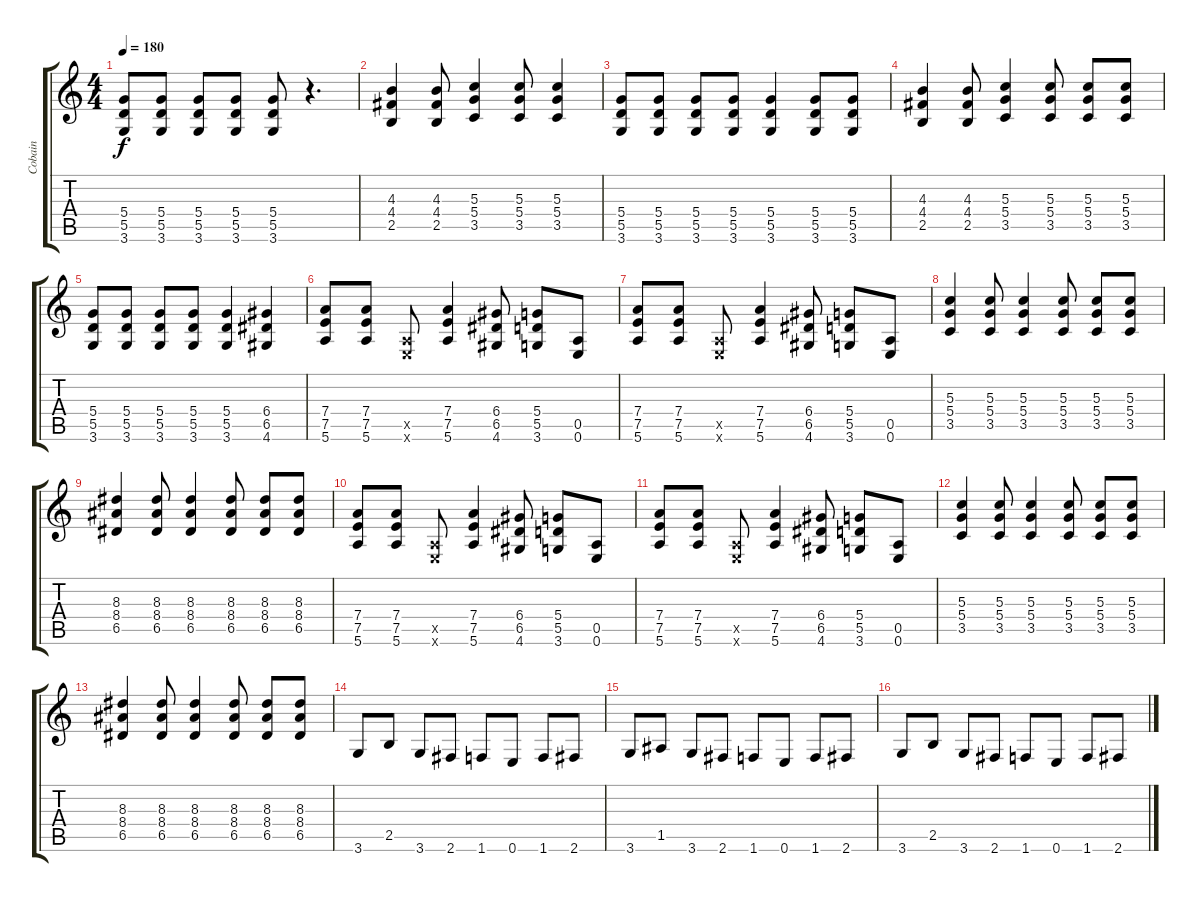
\track ("Cobain" "Cobain") {instrument distortionguitar}
\staff {score tabs}
\tuning (E4 B3 G3 D3 A2 E2) {hide}
\ts (4 4)
\tempo 180
\clef g2
\ks c
(5.4 5.5 3.6).8{dy f} (5.4 5.5 3.6).8 (5.4 5.5 3.6).8 (5.4 5.5 3.6).8 (5.4 5.5 3.6).8 r.4{d} |
(4.3 4.4 2.5).4 (4.3 4.4 2.5).8 (5.3 5.4 3.5).4 (5.3 5.4 3.5).8 (5.3 5.4 3.5).4 |
(5.4 5.5 3.6).8 (5.4 5.5 3.6).8 (5.4 5.5 3.6).8 (5.4 5.5 3.6).8 (5.4 5.5 3.6).4 (5.4 5.5 3.6).8 (5.4 5.5 3.6).8 |
(4.3 4.4 2.5).4 (4.3 4.4 2.5).8 (5.3 5.4 3.5).4 (5.3 5.4 3.5).8 (5.3 5.4 3.5).8 (5.3 5.4 3.5).8 |
(5.4 5.5 3.6).8 (5.4 5.5 3.6).8 (5.4 5.5 3.6).8 (5.4 5.5 3.6).8 (5.4 5.5 3.6).4 (6.4 6.5 4.6).4 |
(7.4 7.5 5.6).8 (7.4 7.5 5.6).8 (0.5{x} 0.6{x}).8 (7.4 7.5 5.6).4 (6.4 6.5 4.6).8 (5.4 5.5 3.6).8 (0.5 0.6).8 |
(7.4 7.5 5.6).8 (7.4 7.5 5.6).8 (0.5{x} 0.6{x}).8 (7.4 7.5 5.6).4 (6.4 6.5 4.6).8 (5.4 5.5 3.6).8 (0.5 0.6).8 |
(5.3 5.4 3.5).4 (5.3 5.4 3.5).8 (5.3 5.4 3.5).4 (5.3 5.4 3.5).8 (5.3 5.4 3.5).8 (5.3 5.4 3.5).8 |
(8.3 8.4 6.5).4 (8.3 8.4 6.5).8 (8.3 8.4 6.5).4 (8.3 8.4 6.5).8 (8.3 8.4 6.5).8 (8.3 8.4 6.5).8 |
(7.4 7.5 5.6).8 (7.4 7.5 5.6).8 (0.5{x} 0.6{x}).8 (7.4 7.5 5.6).4 (6.4 6.5 4.6).8 (5.4 5.5 3.6).8 (0.5 0.6).8 |
(7.4 7.5 5.6).8 (7.4 7.5 5.6).8 (0.5{x} 0.6{x}).8 (7.4 7.5 5.6).4 (6.4 6.5 4.6).8 (5.4 5.5 3.6).8 (0.5 0.6).8 |
(5.3 5.4 3.5).4 (5.3 5.4 3.5).8 (5.3 5.4 3.5).4 (5.3 5.4 3.5).8 (5.3 5.4 3.5).8 (5.3 5.4 3.5).8 |
(8.3 8.4 6.5).4 (8.3 8.4 6.5).8 (8.3 8.4 6.5).4 (8.3 8.4 6.5).8 (8.3 8.4 6.5).8 (8.3 8.4 6.5).8 |
3.6.8 2.5.8 3.6.8 2.6.8 1.6.8 0.6.8 1.6.8 2.6.8 |
3.6.8 1.5.8 3.6.8 2.6.8 1.6.8 0.6.8 1.6.8 2.6.8 |
3.6.8 2.5.8 3.6.8 2.6.8 1.6.8 0.6.8 1.6.8 2.6.8
